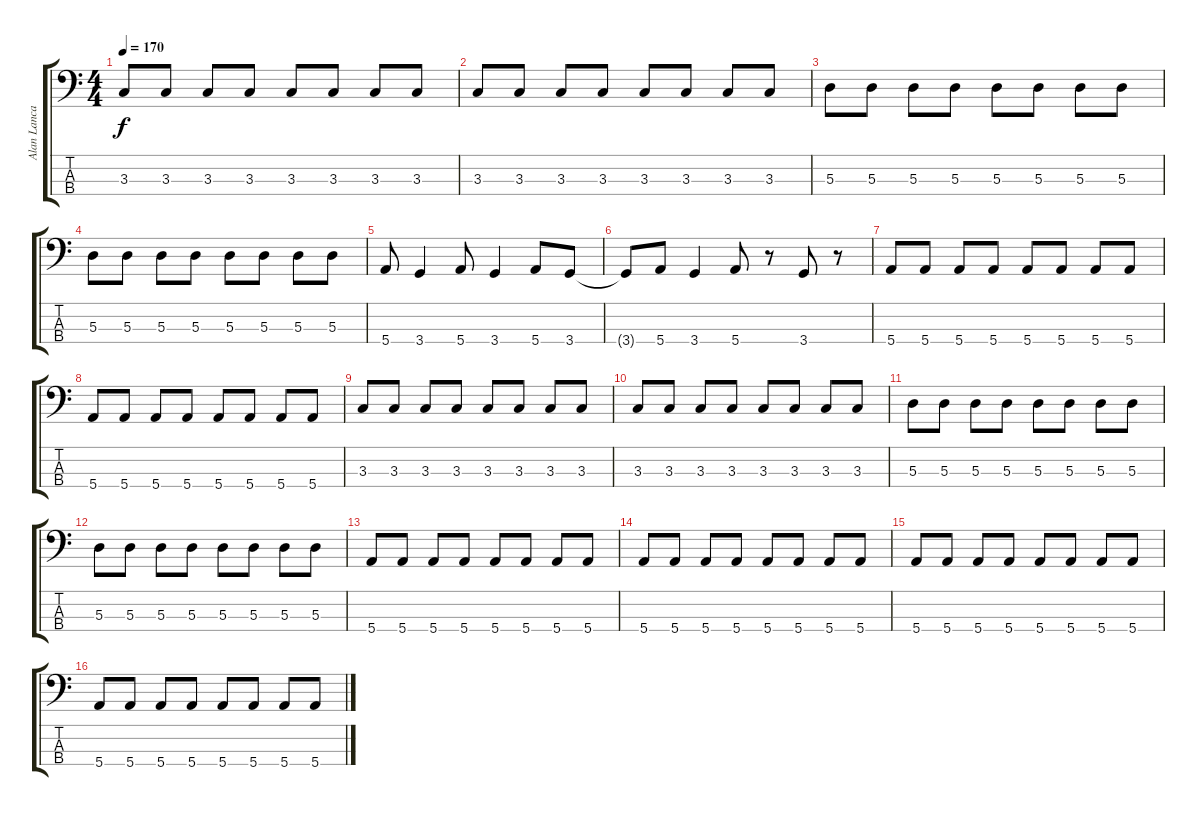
\track ("Alan Lancaster" "Alan Lanca") {instrument electricbassfinger}
\staff {score tabs}
\tuning (G2 D2 A1 E1) {hide}
\ts (4 4)
\tempo 170
\clef f4
\ks c
3.3.8{dy f} 3.3.8 3.3.8 3.3.8 3.3.8 3.3.8 3.3.8 3.3.8 |
3.3.8 3.3.8 3.3.8 3.3.8 3.3.8 3.3.8 3.3.8 3.3.8 |
5.3.8 5.3.8 5.3.8 5.3.8 5.3.8 5.3.8 5.3.8 5.3.8 |
5.3.8 5.3.8 5.3.8 5.3.8 5.3.8 5.3.8 5.3.8 5.3.8 |
5.4.8 3.4.4 5.4.8 3.4.4 5.4.8 3.4.8 |
3.4{t}.8 5.4.8 3.4.4 5.4.8 r.8 3.4.8 r.8 |
5.4.8 5.4.8 5.4.8 5.4.8 5.4.8 5.4.8 5.4.8 5.4.8 |
5.4.8 5.4.8 5.4.8 5.4.8 5.4.8 5.4.8 5.4.8 5.4.8 |
3.3.8 3.3.8 3.3.8 3.3.8 3.3.8 3.3.8 3.3.8 3.3.8 |
3.3.8 3.3.8 3.3.8 3.3.8 3.3.8 3.3.8 3.3.8 3.3.8 |
5.3.8 5.3.8 5.3.8 5.3.8 5.3.8 5.3.8 5.3.8 5.3.8 |
5.3.8 5.3.8 5.3.8 5.3.8 5.3.8 5.3.8 5.3.8 5.3.8 |
5.4.8 5.4.8 5.4.8 5.4.8 5.4.8 5.4.8 5.4.8 5.4.8 |
5.4.8 5.4.8 5.4.8 5.4.8 5.4.8 5.4.8 5.4.8 5.4.8 |
5.4.8 5.4.8 5.4.8 5.4.8 5.4.8 5.4.8 5.4.8 5.4.8 |
5.4.8 5.4.8 5.4.8 5.4.8 5.4.8 5.4.8 5.4.8 5.4.8
